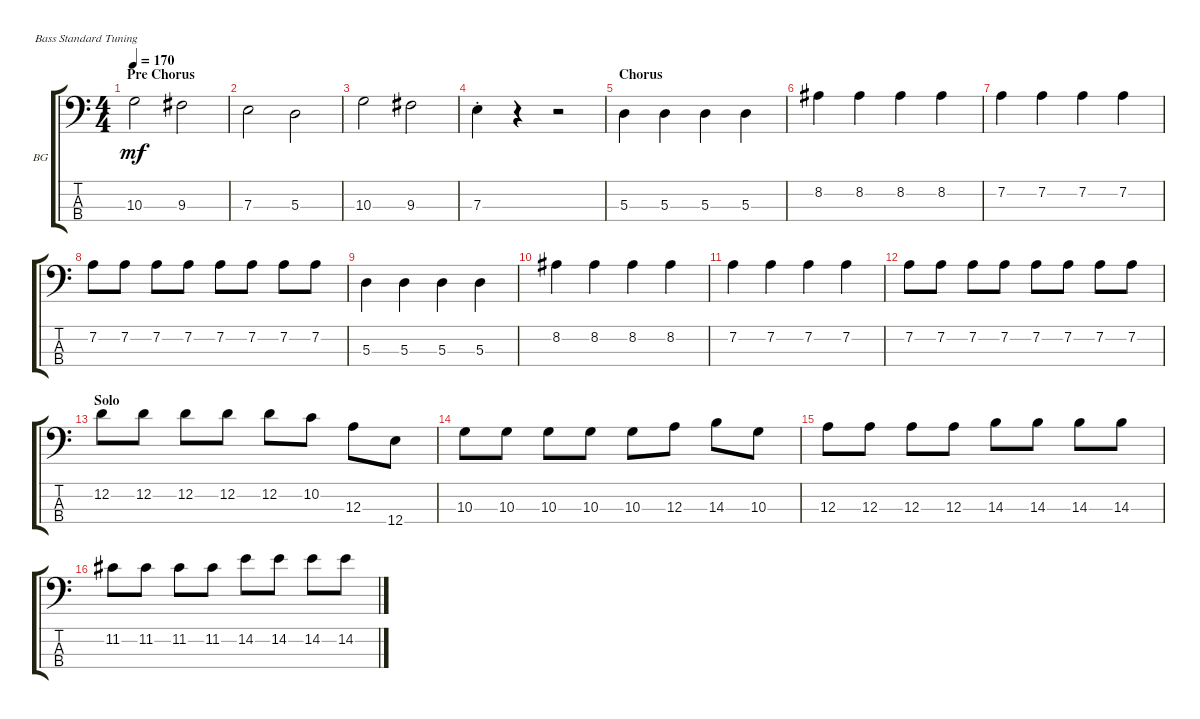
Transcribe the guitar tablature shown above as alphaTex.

\defaultSystemsLayout 4
\bracketExtendMode groupsimilarinstruments
\firstSystemTrackNameOrientation horizontal
\otherSystemsTrackNameOrientation horizontal
\track ("Bass Guitar" "BG") {instrument acousticbass}
\staff {score tabs}
\tuning (G2 D2 A1 E1)
\ts (4 4)
\section ("" "Pre Chorus")
\tempo 170
\clef f4
\ks c
10.3.2{dy mf} 9.3.2 |
7.3.2 5.3.2 |
10.3.2 9.3.2 |
7.3{st}.4 r.4 r.2 |
\section ("" "Chorus")
5.3.4 5.3.4 5.3.4 5.3.4 |
8.2.4 8.2.4 8.2.4 8.2.4 |
7.2.4 7.2.4 7.2.4 7.2.4 |
7.2.8 7.2.8 7.2.8 7.2.8 7.2.8 7.2.8 7.2.8 7.2.8 |
5.3.4 5.3.4 5.3.4 5.3.4 |
8.2.4 8.2.4 8.2.4 8.2.4 |
7.2.4 7.2.4 7.2.4 7.2.4 |
7.2.8 7.2.8 7.2.8 7.2.8 7.2.8 7.2.8 7.2.8 7.2.8 |
\section ("" "Solo")
12.2.8 12.2.8 12.2.8 12.2.8 12.2.8 10.2.8 12.3.8 12.4.8 |
10.3.8 10.3.8 10.3.8 10.3.8 10.3.8 12.3.8 14.3.8 10.3.8 |
12.3.8 12.3.8 12.3.8 12.3.8 14.3.8 14.3.8 14.3.8 14.3.8 |
11.2.8 11.2.8 11.2.8 11.2.8 14.2.8 14.2.8 14.2.8 14.2.8
